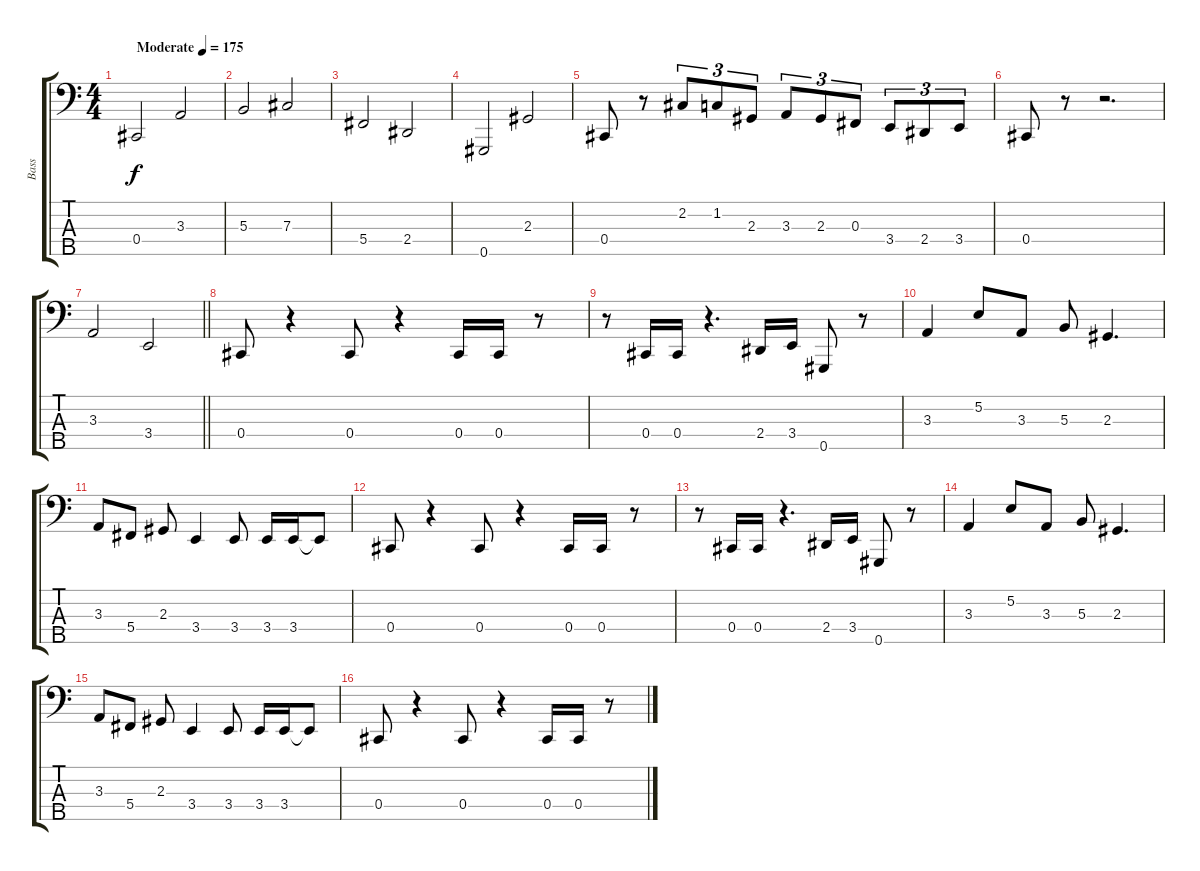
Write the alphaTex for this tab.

\track ("Bass" "Bass") {instrument electricbassfinger}
\staff {score tabs}
\tuning (E2 B1 Gb1 Db1 Ab0) {hide}
\ts (4 4)
\tempo (175 "Moderate")
\clef f4
\ks c
0.4.2{dy f instrument electricbassfinger} 3.3.2 |
5.3.2 7.3.2 |
5.4.2 2.4.2 |
0.5.2 2.3.2 |
0.4.8 r.8 2.2.8{tu (3 2)} 1.2.8{tu (3 2)} 2.3.8{tu (3 2)} 3.3.8{tu (3 2)} 2.3.8{tu (3 2)} 0.3.8{tu (3 2)} 3.4.8{tu (3 2)} 2.4.8{tu (3 2)} 3.4.8{tu (3 2)} |
0.4.8 r.8 r.2{d} |
\barLineRight lightlight
3.3.2 3.4.2 |
0.4.8 r.4 0.4.8 r.4 0.4.16 0.4.16 r.8 |
r.8 0.4.16 0.4.16 r.4{d} 2.4.16 3.4.16 0.5.8 r.8 |
3.3.4 5.2.8 3.3.8 5.3.8 2.3.4{d} |
3.3.8 5.4.8 2.3.8 3.4.4 3.4.8 3.4.16 3.4.16 3.4{t}.8 |
0.4.8 r.4 0.4.8 r.4 0.4.16 0.4.16 r.8 |
r.8 0.4.16 0.4.16 r.4{d} 2.4.16 3.4.16 0.5.8 r.8 |
3.3.4 5.2.8 3.3.8 5.3.8 2.3.4{d} |
3.3.8 5.4.8 2.3.8 3.4.4 3.4.8 3.4.16 3.4.16 3.4{t}.8 |
0.4.8 r.4 0.4.8 r.4 0.4.16 0.4.16 r.8
